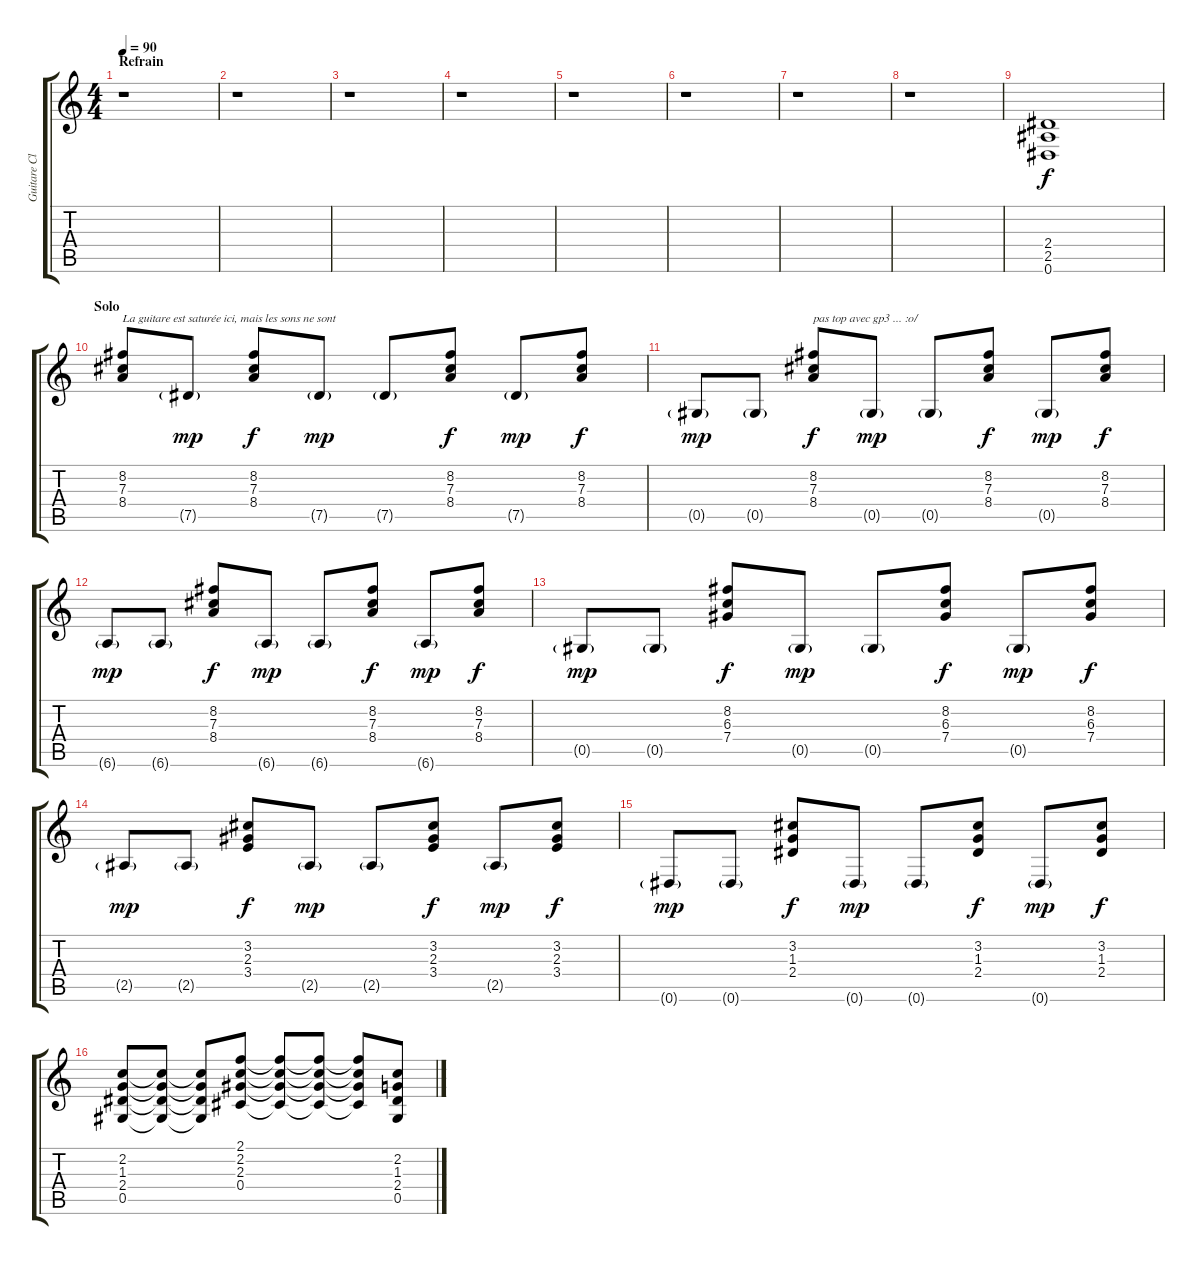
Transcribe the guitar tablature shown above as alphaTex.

\track ("Guitare Clean/Accompagnement" "Guitare Cl") {instrument acousticguitarnylon}
\staff {score tabs}
\tuning (Eb4 Bb3 Gb3 Db3 Ab2 Eb2) {hide}
\ts (4 4)
\section ("" "Refrain")
\tempo 90
\clef g2
\ks c
r.1{dy f} |
r.1 |
r.1 |
r.1 |
r.1 |
r.1 |
r.1 |
r.1 |
(2.4 2.5 0.6).1{instrument overdrivenguitar} |
\section ("" "Solo")
(8.2 7.3 8.4).8{txt "La guitare est saturée ici, mais les sons ne sont " instrument electricguitarclean} 7.5{g}.8{dy mp} (8.2 7.3 8.4).8{dy f} 7.5{g}.8{dy mp} 7.5{g}.8 (8.2 7.3 8.4).8{dy f} 7.5{g}.8{dy mp} (8.2 7.3 8.4).8{dy f} |
0.5{g}.8{dy mp} 0.5{g}.8 (8.2 7.3 8.4).8{txt "pas top avec gp3 ... :o/" dy f} 0.5{g}.8{dy mp} 0.5{g}.8 (8.2 7.3 8.4).8{dy f} 0.5{g}.8{dy mp} (8.2 7.3 8.4).8{dy f} |
6.6{g}.8{dy mp} 6.6{g}.8 (8.2 7.3 8.4).8{dy f} 6.6{g}.8{dy mp} 6.6{g}.8 (8.2 7.3 8.4).8{dy f} 6.6{g}.8{dy mp} (8.2 7.3 8.4).8{dy f} |
0.5{g}.8{dy mp} 0.5{g}.8 (8.2 6.3 7.4).8{dy f} 0.5{g}.8{dy mp} 0.5{g}.8 (8.2 6.3 7.4).8{dy f} 0.5{g}.8{dy mp} (8.2 6.3 7.4).8{dy f} |
2.5{g}.8{dy mp} 2.5{g}.8 (3.2 2.3 3.4).8{dy f} 2.5{g}.8{dy mp} 2.5{g}.8 (3.2 2.3 3.4).8{dy f} 2.5{g}.8{dy mp} (3.2 2.3 3.4).8{dy f} |
0.6{g}.8{dy mp} 0.6{g}.8 (3.2 1.3 2.4).8{dy f} 0.6{g}.8{dy mp} 0.6{g}.8 (3.2 1.3 2.4).8{dy f} 0.6{g}.8{dy mp} (3.2 1.3 2.4).8{dy f} |
(2.2 1.3 2.4 0.5).8 (2.2{t} 1.3{t} 2.4{t} 0.5{t}).8 (2.2{t} 1.3{t} 2.4{t} 0.5{t}).8 (2.1 2.2 2.3 0.4).8 (2.1{t} 2.2{t} 2.3{t} 0.4{t}).8 (2.1{t} 2.2{t} 2.3{t} 0.4{t}).8 (2.1{t} 2.2{t} 2.3{t} 0.4{t}).8 (2.2 1.3 2.4 0.5).8
